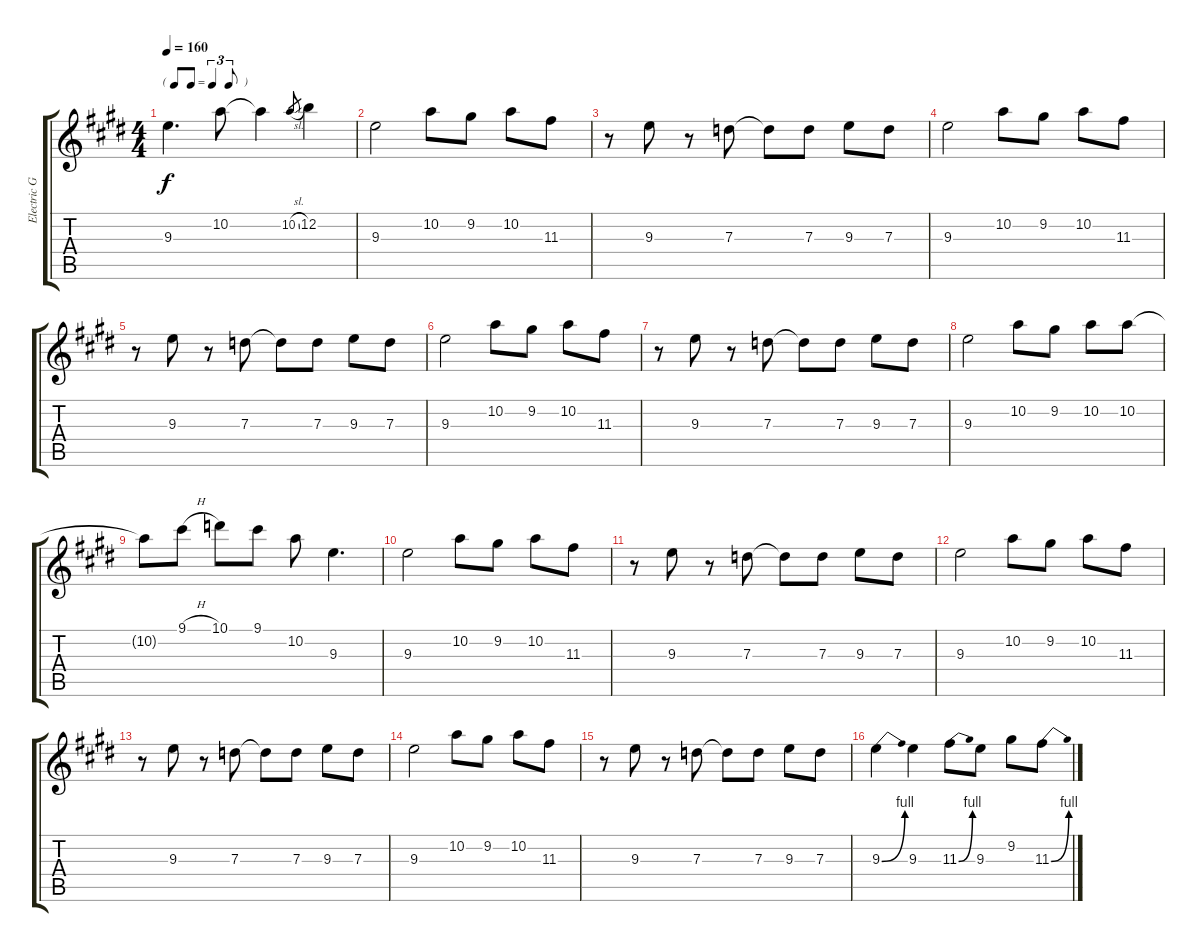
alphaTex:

\track ("Electric Guitar" "Electric G") {instrument overdrivenguitar}
\staff {score tabs}
\tuning (E4 B3 G3 D3 A2 E2) {hide}
\ts (4 4)
\tf triplet8th
\tempo 160
\clef g2
\ks e
9.3{t}.4{d dy f} 10.2.8 10.2{t}.4 10.2{sl}.8{gr} 12.2.4 |
9.3.2 10.2.8 9.2.8 10.2.8 11.3.8 |
r.8 9.3.8 r.8 7.3.8 7.3{t}.8 7.3.8 9.3.8 7.3.8 |
9.3.2 10.2.8 9.2.8 10.2.8 11.3.8 |
r.8 9.3.8 r.8 7.3.8 7.3{t}.8 7.3.8 9.3.8 7.3.8 |
9.3.2 10.2.8 9.2.8 10.2.8 11.3.8 |
r.8 9.3.8 r.8 7.3.8 7.3{t}.8 7.3.8 9.3.8 7.3.8 |
9.3.2 10.2.8 9.2.8 10.2.8 10.2.8 |
10.2{t}.8 9.1{h}.8 10.1.8 9.1.8 10.2.8 9.3.4{d} |
9.3.2 10.2.8 9.2.8 10.2.8 11.3.8 |
r.8 9.3.8 r.8 7.3.8 7.3{t}.8 7.3.8 9.3.8 7.3.8 |
9.3.2 10.2.8 9.2.8 10.2.8 11.3.8 |
r.8 9.3.8 r.8 7.3.8 7.3{t}.8 7.3.8 9.3.8 7.3.8 |
9.3.2 10.2.8 9.2.8 10.2.8 11.3.8 |
r.8 9.3.8 r.8 7.3.8 7.3{t}.8 7.3.8 9.3.8 7.3.8 |
9.3{be (bend 0 0 60 4)}.4 9.3.4 11.3{be (bend 0 0 60 4)}.8 9.3.8 9.2.8 11.3{be (bend 0 0 60 4)}.8
